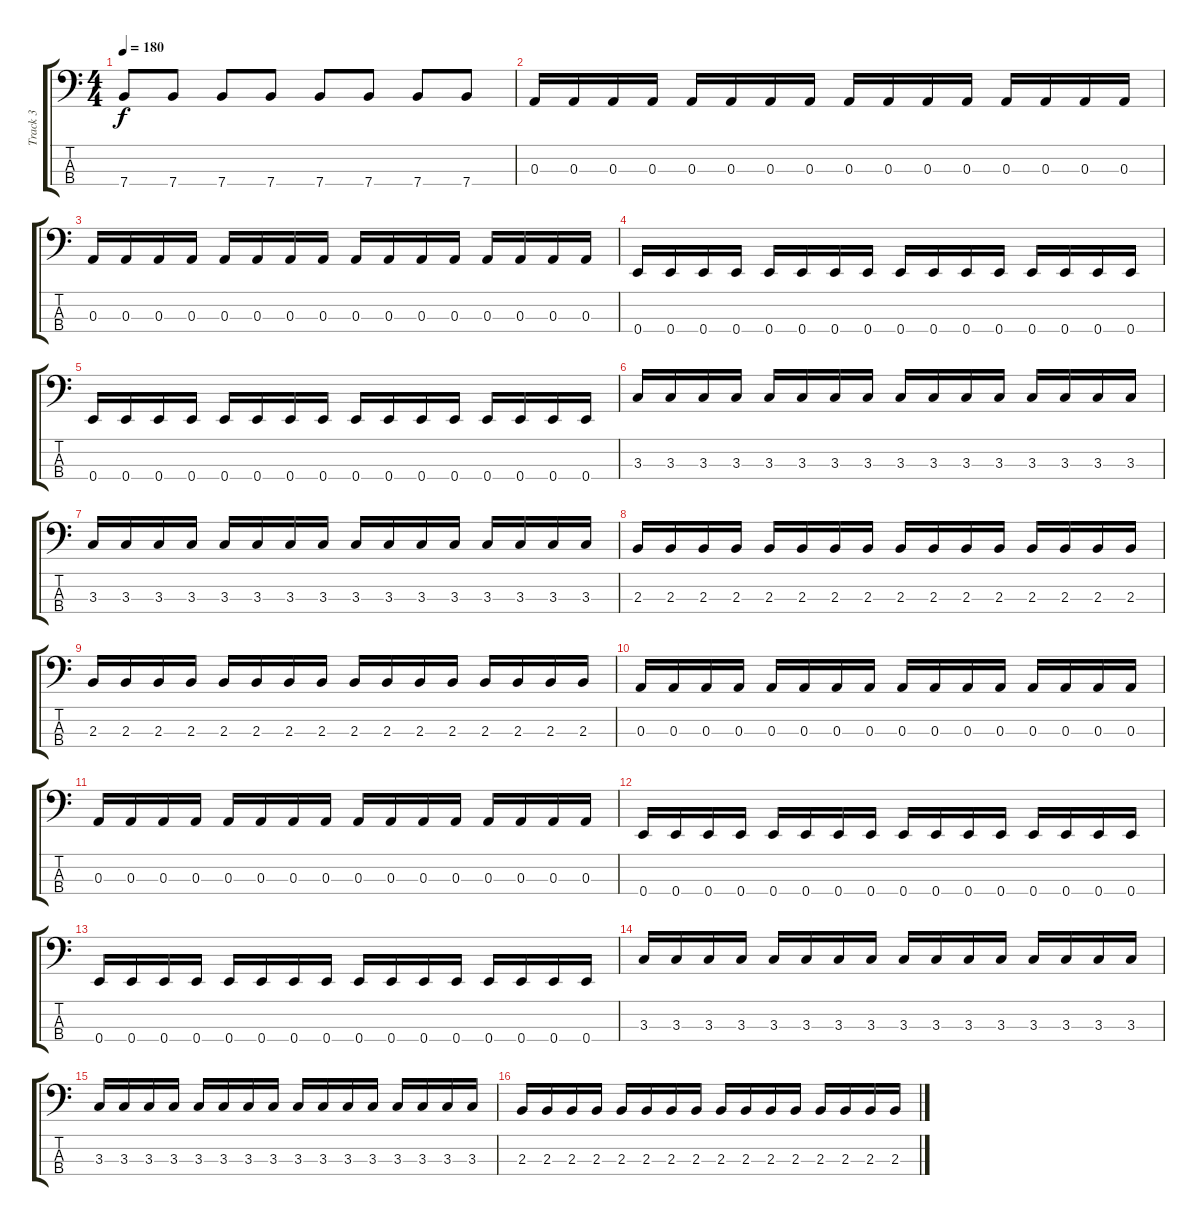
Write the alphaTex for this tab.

\track ("Track 3" "Track 3") {instrument electricbassfinger}
\staff {score tabs}
\tuning (G2 D2 A1 E1) {hide}
\ts (4 4)
\tempo 180
\clef f4
\ks c
7.4.8{dy f} 7.4.8 7.4.8 7.4.8 7.4.8 7.4.8 7.4.8 7.4.8 |
0.3.16 0.3.16 0.3.16 0.3.16 0.3.16 0.3.16 0.3.16 0.3.16 0.3.16 0.3.16 0.3.16 0.3.16 0.3.16 0.3.16 0.3.16 0.3.16 |
0.3.16 0.3.16 0.3.16 0.3.16 0.3.16 0.3.16 0.3.16 0.3.16 0.3.16 0.3.16 0.3.16 0.3.16 0.3.16 0.3.16 0.3.16 0.3.16 |
0.4.16 0.4.16 0.4.16 0.4.16 0.4.16 0.4.16 0.4.16 0.4.16 0.4.16 0.4.16 0.4.16 0.4.16 0.4.16 0.4.16 0.4.16 0.4.16 |
0.4.16 0.4.16 0.4.16 0.4.16 0.4.16 0.4.16 0.4.16 0.4.16 0.4.16 0.4.16 0.4.16 0.4.16 0.4.16 0.4.16 0.4.16 0.4.16 |
3.3.16 3.3.16 3.3.16 3.3.16 3.3.16 3.3.16 3.3.16 3.3.16 3.3.16 3.3.16 3.3.16 3.3.16 3.3.16 3.3.16 3.3.16 3.3.16 |
3.3.16 3.3.16 3.3.16 3.3.16 3.3.16 3.3.16 3.3.16 3.3.16 3.3.16 3.3.16 3.3.16 3.3.16 3.3.16 3.3.16 3.3.16 3.3.16 |
2.3.16 2.3.16 2.3.16 2.3.16 2.3.16 2.3.16 2.3.16 2.3.16 2.3.16 2.3.16 2.3.16 2.3.16 2.3.16 2.3.16 2.3.16 2.3.16 |
2.3.16 2.3.16 2.3.16 2.3.16 2.3.16 2.3.16 2.3.16 2.3.16 2.3.16 2.3.16 2.3.16 2.3.16 2.3.16 2.3.16 2.3.16 2.3.16 |
0.3.16 0.3.16 0.3.16 0.3.16 0.3.16 0.3.16 0.3.16 0.3.16 0.3.16 0.3.16 0.3.16 0.3.16 0.3.16 0.3.16 0.3.16 0.3.16 |
0.3.16 0.3.16 0.3.16 0.3.16 0.3.16 0.3.16 0.3.16 0.3.16 0.3.16 0.3.16 0.3.16 0.3.16 0.3.16 0.3.16 0.3.16 0.3.16 |
0.4.16 0.4.16 0.4.16 0.4.16 0.4.16 0.4.16 0.4.16 0.4.16 0.4.16 0.4.16 0.4.16 0.4.16 0.4.16 0.4.16 0.4.16 0.4.16 |
0.4.16 0.4.16 0.4.16 0.4.16 0.4.16 0.4.16 0.4.16 0.4.16 0.4.16 0.4.16 0.4.16 0.4.16 0.4.16 0.4.16 0.4.16 0.4.16 |
3.3.16 3.3.16 3.3.16 3.3.16 3.3.16 3.3.16 3.3.16 3.3.16 3.3.16 3.3.16 3.3.16 3.3.16 3.3.16 3.3.16 3.3.16 3.3.16 |
3.3.16 3.3.16 3.3.16 3.3.16 3.3.16 3.3.16 3.3.16 3.3.16 3.3.16 3.3.16 3.3.16 3.3.16 3.3.16 3.3.16 3.3.16 3.3.16 |
2.3.16 2.3.16 2.3.16 2.3.16 2.3.16 2.3.16 2.3.16 2.3.16 2.3.16 2.3.16 2.3.16 2.3.16 2.3.16 2.3.16 2.3.16 2.3.16
